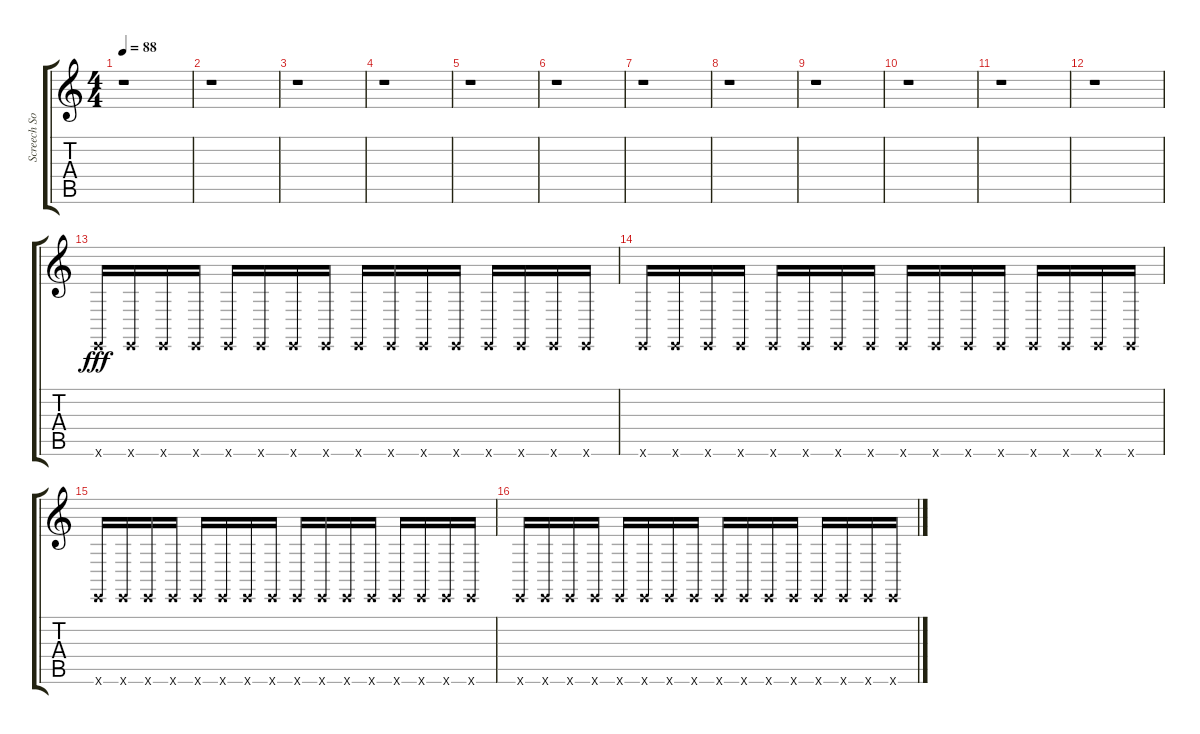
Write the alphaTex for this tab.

\track ("Screech Sound" "Screech So") {instrument blownbottle}
\staff {score tabs}
\tuning (E4 B3 G3 D3 A2 E2) {hide}
\ts (4 4)
\tempo 88
\clef g2
\ks c
r.1{dy fff instrument blownbottle} |
r.1 |
r.1 |
r.1 |
r.1 |
r.1 |
r.1 |
r.1 |
r.1 |
r.1 |
r.1 |
r.1 |
0.6{x}.16 0.6{x}.16 0.6{x}.16 0.6{x}.16 0.6{x}.16 0.6{x}.16 0.6{x}.16 0.6{x}.16 0.6{x}.16 0.6{x}.16 0.6{x}.16 0.6{x}.16 0.6{x}.16 0.6{x}.16 0.6{x}.16 0.6{x}.16 |
0.6{x}.16 0.6{x}.16 0.6{x}.16 0.6{x}.16 0.6{x}.16 0.6{x}.16 0.6{x}.16 0.6{x}.16 0.6{x}.16 0.6{x}.16 0.6{x}.16 0.6{x}.16 0.6{x}.16 0.6{x}.16 0.6{x}.16 0.6{x}.16 |
0.6{x}.16 0.6{x}.16 0.6{x}.16 0.6{x}.16 0.6{x}.16 0.6{x}.16 0.6{x}.16 0.6{x}.16 0.6{x}.16 0.6{x}.16 0.6{x}.16 0.6{x}.16 0.6{x}.16 0.6{x}.16 0.6{x}.16 0.6{x}.16 |
0.6{x}.16 0.6{x}.16 0.6{x}.16 0.6{x}.16 0.6{x}.16 0.6{x}.16 0.6{x}.16 0.6{x}.16 0.6{x}.16 0.6{x}.16 0.6{x}.16 0.6{x}.16 0.6{x}.16 0.6{x}.16 0.6{x}.16 0.6{x}.16
